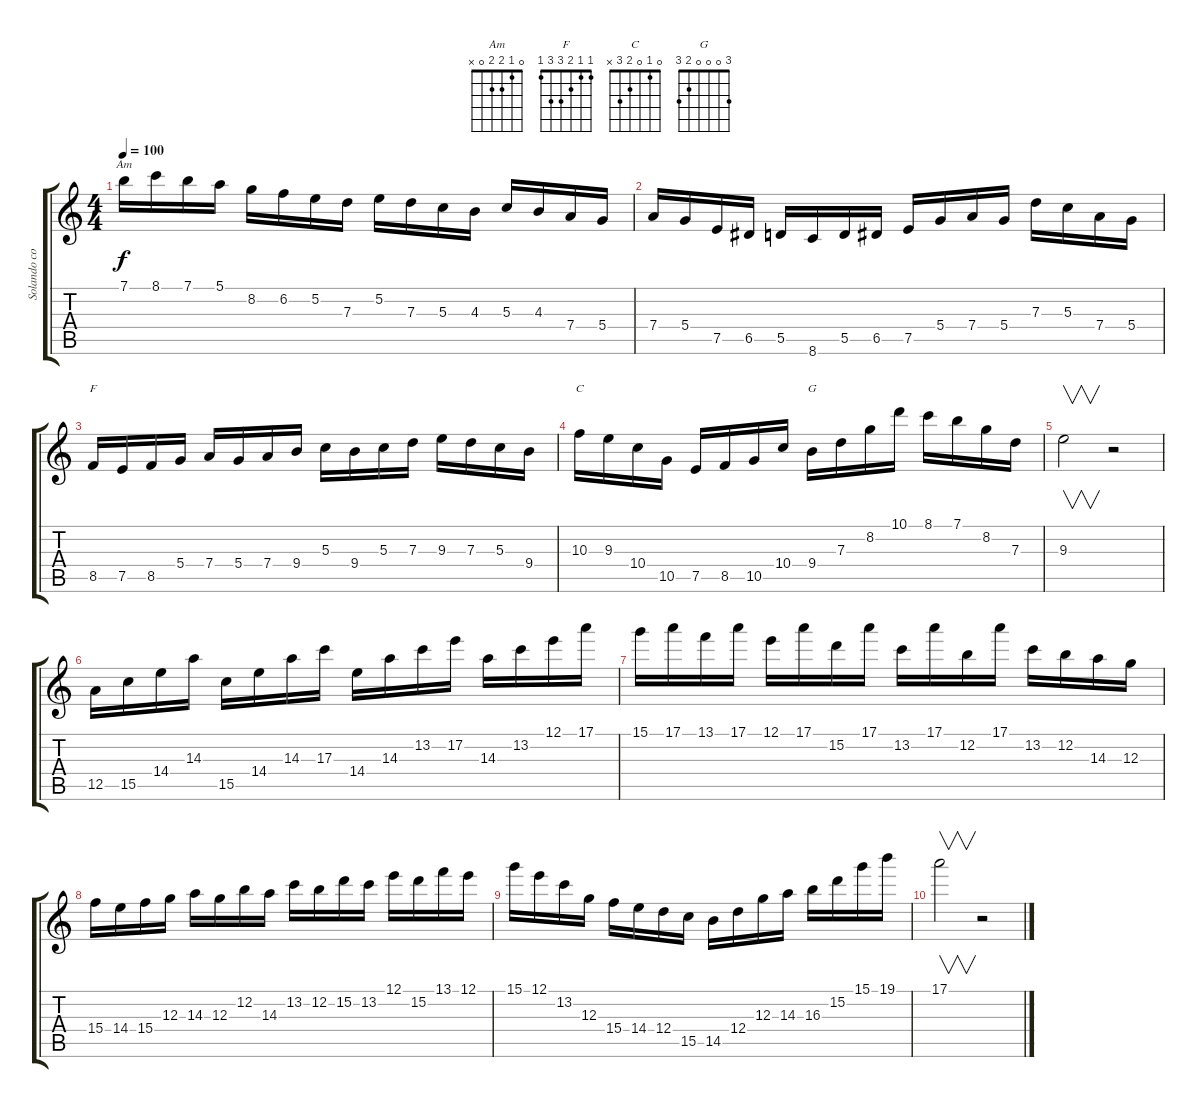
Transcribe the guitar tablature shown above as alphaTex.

\track ("Solando com Edu" "Solando co") {instrument overdrivenguitar}
\staff {score tabs}
\tuning (E4 B3 G3 D3 A2 E2) {hide}
\chord ("Am" 0 1 2 2 0 x)
\chord ("F" 1 1 2 3 3 1)
\chord ("C" 0 1 0 2 3 x)
\chord ("G" 3 0 0 0 2 3)
\ts (4 4)
\tempo 100
\clef g2
\ks c
7.1.16{ch "Am" dy f instrument overdrivenguitar} 8.1.16 7.1.16 5.1.16 8.2.16 6.2.16 5.2.16 7.3.16 5.2.16 7.3.16 5.3.16 4.3.16 5.3.16 4.3.16 7.4.16 5.4.16 |
7.4.16 5.4.16 7.5.16 6.5.16 5.5.16 8.6.16 5.5.16 6.5.16 7.5.16 5.4.16 7.4.16 5.4.16 7.3.16 5.3.16 7.4.16 5.4.16 |
8.5.16{ch "F"} 7.5.16 8.5.16 5.4.16 7.4.16 5.4.16 7.4.16 9.4.16 5.3.16 9.4.16 5.3.16 7.3.16 9.3.16 7.3.16 5.3.16 9.4.16 |
10.3.16{ch "C"} 9.3.16 10.4.16 10.5.16 7.5.16 8.5.16 10.5.16 10.4.16 9.4.16{ch "G"} 7.3.16 8.2.16 10.1.16 8.1.16 7.1.16 8.2.16 7.3.16 |
9.3.2{v} r.2 |
12.5.16 15.5.16 14.4.16 14.3.16 15.5.16 14.4.16 14.3.16 17.3.16 14.4.16 14.3.16 13.2.16 17.2.16 14.3.16 13.2.16 12.1.16 17.1.16 |
15.1.16 17.1.16 13.1.16 17.1.16 12.1.16 17.1.16 15.2.16 17.1.16 13.2.16 17.1.16 12.2.16 17.1.16 13.2.16 12.2.16 14.3.16 12.3.16 |
15.4.16 14.4.16 15.4.16 12.3.16 14.3.16 12.3.16 12.2.16 14.3.16 13.2.16 12.2.16 15.2.16 13.2.16 12.1.16 15.2.16 13.1.16 12.1.16 |
15.1.16 12.1.16 13.2.16 12.3.16 15.4.16 14.4.16 12.4.16 15.5.16 14.5.16 12.4.16 12.3.16 14.3.16 16.3.16 15.2.16 15.1.16 19.1.16 |
17.1.2{v} r.2
